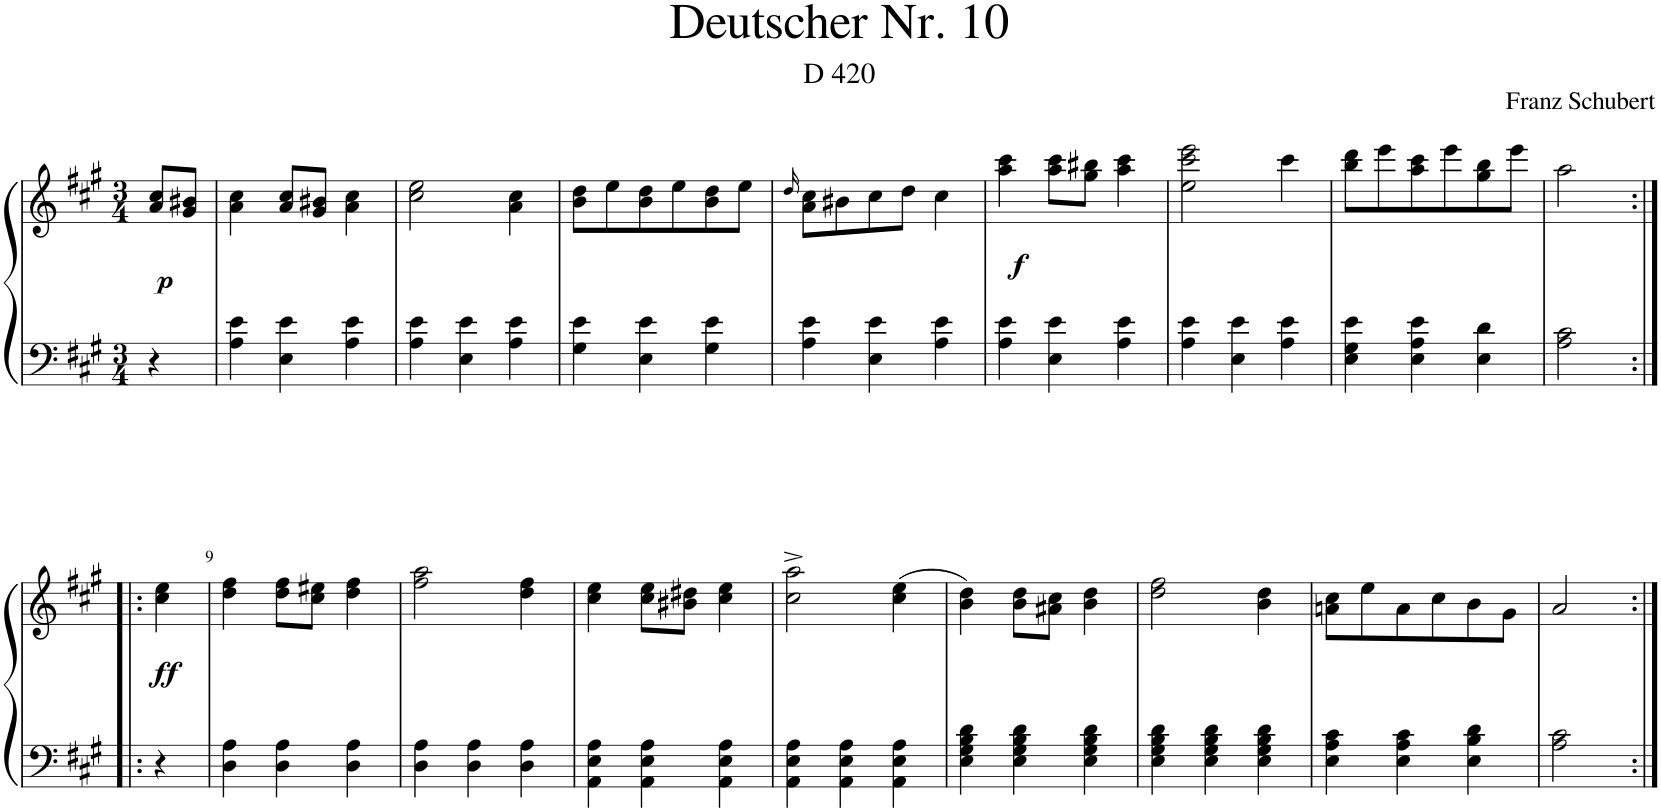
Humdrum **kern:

**kern	**kern	**dynam
*part1	*part1	*part1
*staff2	*staff1	*staff1/2
*I"Piano	*	*
*I'Pno.	*	*
*clefF4	*clefG2	*
*k[f#c#g#]	*k[f#c#g#]	*
*M3/4	*M3/4	*
=	=	=
!	!	!LO:DY:b
4r	8a/ 8cc#/L	p
.	8g#/ 8b#X/J	.
=1	=1	=1
4A\ 4e\	4a\ 4cc#\	.
4E\ 4e\	8a/ 8cc#/L	.
.	8g#/ 8b#X/J	.
4A\ 4e\	4a\ 4cc#\	.
=2	=2	=2
4A\ 4e\	2cc#\ 2ee\	.
4E\ 4e\	.	.
4A\ 4e\	4a\ 4cc#\	.
=3	=3	=3
4G#\ 4e\	8b\ 8dd\L	.
.	8ee\	.
4E\ 4e\	8b\ 8dd\	.
.	8ee\	.
4G#\ 4e\	8b\ 8dd\	.
.	8ee\J	.
=4	=4	=4
.	16qdd/	.
4A\ 4e\	8a\ 8cc#\L	.
.	8b#X\	.
4E\ 4e\	8cc#\	.
.	8dd\J	.
4A\ 4e\	4cc#\	.
=5	=5	=5
!	!	!LO:DY:b
4A\ 4e\	4aa\ 4ccc#\	f
4E\ 4e\	8aa\ 8ccc#\L	.
.	8gg#\ 8bb#X\J	.
4A\ 4e\	4aa\ 4ccc#\	.
=6	=6	=6
4A\ 4e\	2ee\ 2ccc#\ 2eee\	.
4E\ 4e\	.	.
4A\ 4e\	4ccc#\	.
=7	=7	=7
4E\ 4G#\ 4e\	8bb\ 8ddd\L	.
.	8eee\	.
4E\ 4A\ 4e\	8aa\ 8ccc#\	.
.	8eee\	.
4E\ 4d\	8gg#\ 8bb\	.
.	8eee\J	.
=8	=8	=8
2A\ 2c#\	2aa\	.
!!LO:LB:g=z
=8X1:|!|:	=8X1:|!|:	=8X1:|!|:
!	!	!LO:DY:b
4r	4cc#\ 4ee\	ff
=9	=9	=9
4D\ 4A\	4dd\ 4ff#\	.
4D\ 4A\	8dd\ 8ff#\L	.
.	8cc#\ 8ee#X\J	.
4D\ 4A\	4dd\ 4ff#\	.
=10	=10	=10
4D\ 4A\	2ff#\ 2aa\	.
4D\ 4A\	.	.
4D\ 4A\	4dd\ 4ff#\	.
=11	=11	=11
4AA\ 4E\ 4A\	4cc#\ 4ee\	.
4AA\ 4E\ 4A\	8cc#\ 8ee\L	.
.	8b#X\ 8dd#X\J	.
4AA\ 4E\ 4A\	4cc#\ 4ee\	.
=12	=12	=12
4AA\ 4E\ 4A\	2cc#\^ 2aa\^	.
4AA\ 4E\ 4A\	.	.
4AA\ 4E\ 4A\	(4cc#\ 4ee\	.
=13	=13	=13
4E\ 4G#\ 4B\ 4d\	4b\ 4dd\)	.
4E\ 4G#\ 4B\ 4d\	8b\ 8dd\L	.
.	8a#X\ 8cc#\J	.
4E\ 4G#\ 4B\ 4d\	4b\ 4dd\	.
=14	=14	=14
4E\ 4G#\ 4B\ 4d\	2dd\ 2ff#\	.
4E\ 4G#\ 4B\ 4d\	.	.
4E\ 4G#\ 4B\ 4d\	4b\ 4dd\	.
=15	=15	=15
4E\ 4A\ 4c#\	8an\ 8cc#\L	.
.	8ee\	.
4E\ 4A\ 4c#\	8a\	.
.	8cc#\	.
4E\ 4B\ 4d\	8b\	.
.	8g#\J	.
=16	=16	=16
2A\ 2c#\	2a/	.
=:|!	=:|!	=:|!
*-	*-	*-
